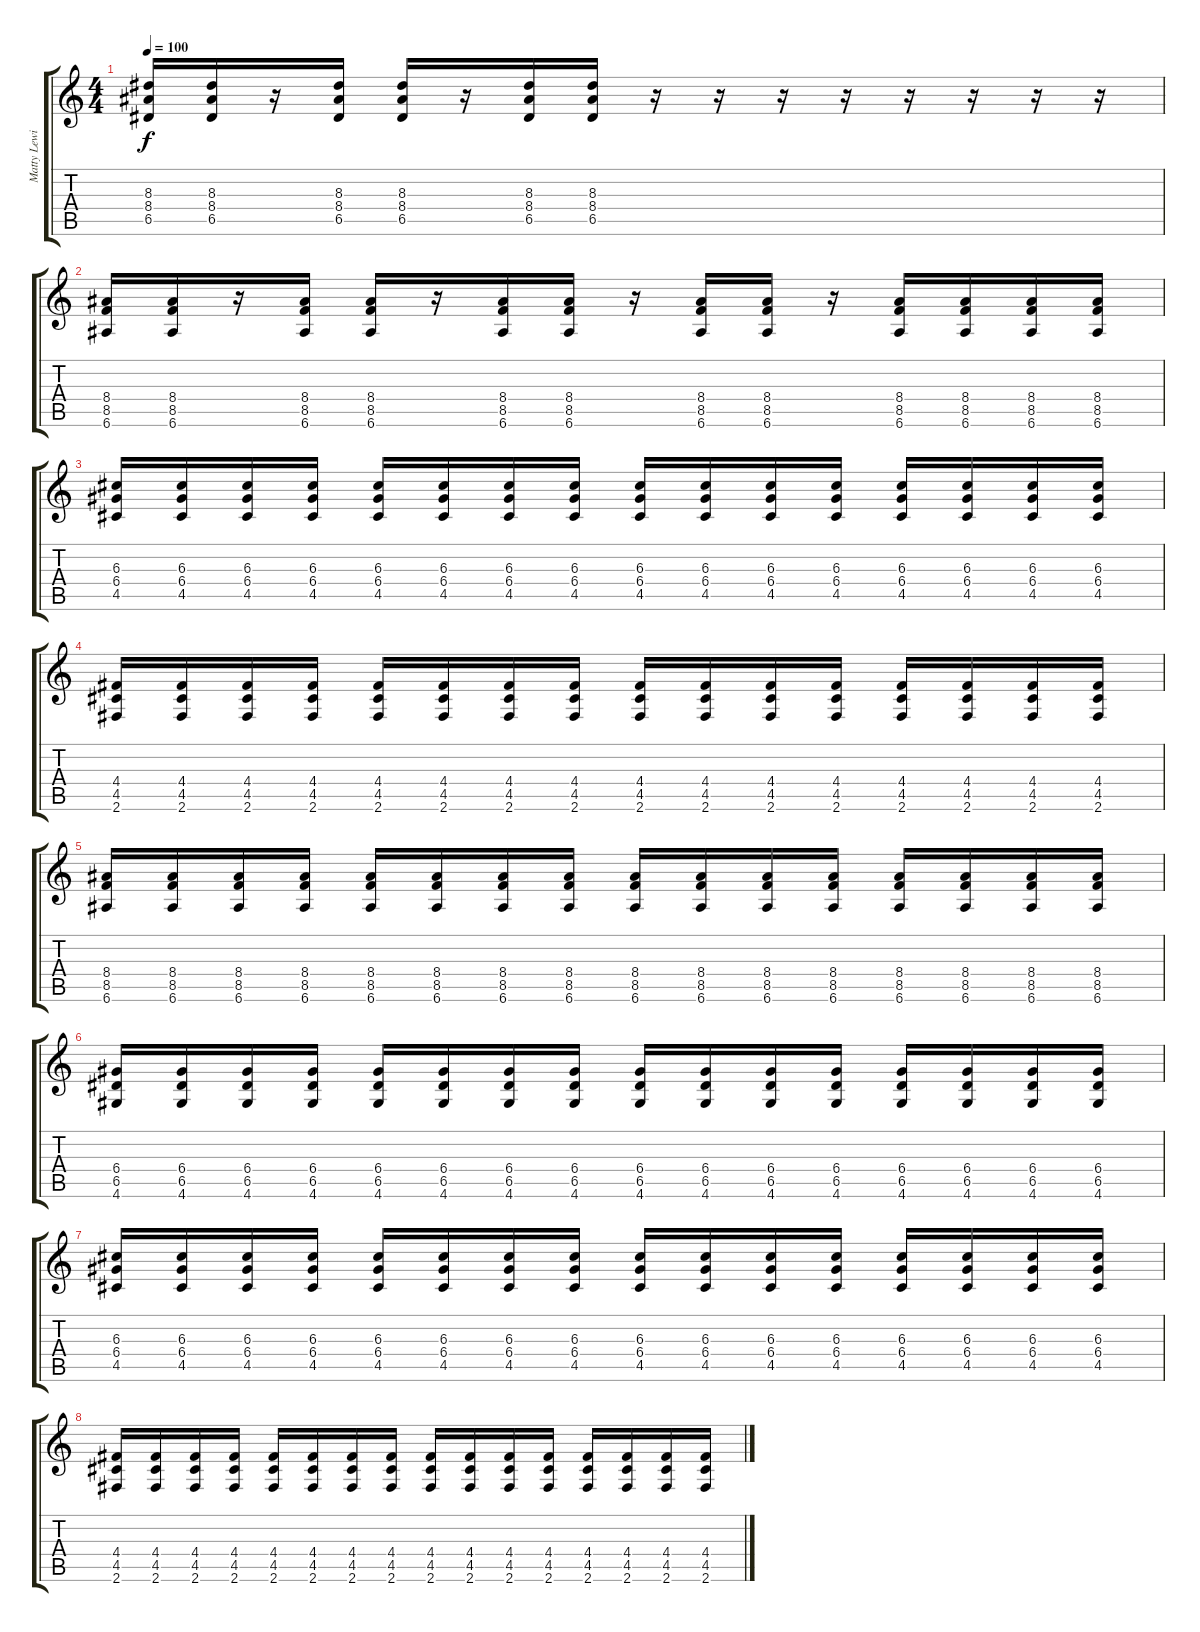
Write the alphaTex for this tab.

\track ("Matty Lewis" "Matty Lewi") {instrument distortionguitar}
\staff {score tabs}
\tuning (E4 B3 G3 D3 A2 E2) {hide}
\ts (4 4)
\tempo 100
\clef g2
\ks c
(8.3 8.4 6.5).16{dy f} (8.3 8.4 6.5).16 r.16 (8.3 8.4 6.5).16 (8.3 8.4 6.5).16 r.16 (8.3 8.4 6.5).16 (8.3 8.4 6.5).16 r.16 r.16 r.16 r.16 r.16 r.16 r.16 r.16 |
(8.4 8.5 6.6).16 (8.4 8.5 6.6).16 r.16 (8.4 8.5 6.6).16 (8.4 8.5 6.6).16 r.16 (8.4 8.5 6.6).16 (8.4 8.5 6.6).16 r.16 (8.4 8.5 6.6).16 (8.4 8.5 6.6).16 r.16 (8.4 8.5 6.6).16 (8.4 8.5 6.6).16 (8.4 8.5 6.6).16 (8.4 8.5 6.6).16 |
(6.3 6.4 4.5).16 (6.3 6.4 4.5).16 (6.3 6.4 4.5).16 (6.3 6.4 4.5).16 (6.3 6.4 4.5).16 (6.3 6.4 4.5).16 (6.3 6.4 4.5).16 (6.3 6.4 4.5).16 (6.3 6.4 4.5).16 (6.3 6.4 4.5).16 (6.3 6.4 4.5).16 (6.3 6.4 4.5).16 (6.3 6.4 4.5).16 (6.3 6.4 4.5).16 (6.3 6.4 4.5).16 (6.3 6.4 4.5).16 |
(4.4 4.5 2.6).16 (4.4 4.5 2.6).16 (4.4 4.5 2.6).16 (4.4 4.5 2.6).16 (4.4 4.5 2.6).16 (4.4 4.5 2.6).16 (4.4 4.5 2.6).16 (4.4 4.5 2.6).16 (4.4 4.5 2.6).16 (4.4 4.5 2.6).16 (4.4 4.5 2.6).16 (4.4 4.5 2.6).16 (4.4 4.5 2.6).16 (4.4 4.5 2.6).16 (4.4 4.5 2.6).16 (4.4 4.5 2.6).16 |
(8.4 8.5 6.6).16 (8.4 8.5 6.6).16 (8.4 8.5 6.6).16 (8.4 8.5 6.6).16 (8.4 8.5 6.6).16 (8.4 8.5 6.6).16 (8.4 8.5 6.6).16 (8.4 8.5 6.6).16 (8.4 8.5 6.6).16 (8.4 8.5 6.6).16 (8.4 8.5 6.6).16 (8.4 8.5 6.6).16 (8.4 8.5 6.6).16 (8.4 8.5 6.6).16 (8.4 8.5 6.6).16 (8.4 8.5 6.6).16 |
(6.4 6.5 4.6).16 (6.4 6.5 4.6).16 (6.4 6.5 4.6).16 (6.4 6.5 4.6).16 (6.4 6.5 4.6).16 (6.4 6.5 4.6).16 (6.4 6.5 4.6).16 (6.4 6.5 4.6).16 (6.4 6.5 4.6).16 (6.4 6.5 4.6).16 (6.4 6.5 4.6).16 (6.4 6.5 4.6).16 (6.4 6.5 4.6).16 (6.4 6.5 4.6).16 (6.4 6.5 4.6).16 (6.4 6.5 4.6).16 |
(6.3 6.4 4.5).16 (6.3 6.4 4.5).16 (6.3 6.4 4.5).16 (6.3 6.4 4.5).16 (6.3 6.4 4.5).16 (6.3 6.4 4.5).16 (6.3 6.4 4.5).16 (6.3 6.4 4.5).16 (6.3 6.4 4.5).16 (6.3 6.4 4.5).16 (6.3 6.4 4.5).16 (6.3 6.4 4.5).16 (6.3 6.4 4.5).16 (6.3 6.4 4.5).16 (6.3 6.4 4.5).16 (6.3 6.4 4.5).16 |
(4.4 4.5 2.6).16 (4.4 4.5 2.6).16 (4.4 4.5 2.6).16 (4.4 4.5 2.6).16 (4.4 4.5 2.6).16 (4.4 4.5 2.6).16 (4.4 4.5 2.6).16 (4.4 4.5 2.6).16 (4.4 4.5 2.6).16 (4.4 4.5 2.6).16 (4.4 4.5 2.6).16 (4.4 4.5 2.6).16 (4.4 4.5 2.6).16 (4.4 4.5 2.6).16 (4.4 4.5 2.6).16 (4.4 4.5 2.6).16
